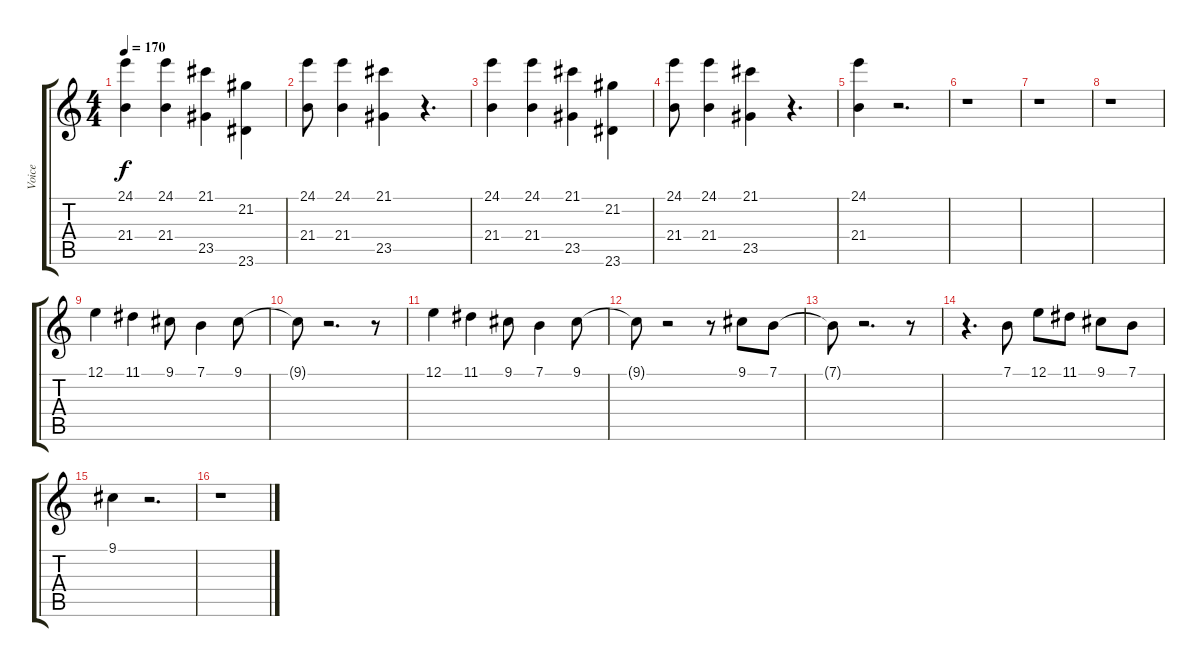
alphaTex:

\track ("Voice" "Voice") {instrument percussiveorgan}
\staff {score tabs}
\tuning (E4 B3 G3 D3 A2 E2) {hide}
\ts (4 4)
\tempo 170
\clef g2
\ks c
(24.1 21.4).4{dy f} (24.1 21.4).4 (21.1 23.5).4 (21.2 23.6).4 |
(24.1 21.4).8 (24.1 21.4).4 (21.1 23.5).4 r.4{d} |
(24.1 21.4).4 (24.1 21.4).4 (21.1 23.5).4 (21.2 23.6).4 |
(24.1 21.4).8 (24.1 21.4).4 (21.1 23.5).4 r.4{d} |
(24.1 21.4).4 r.2{d} |
r.1 |
r.1 |
r.1 |
12.1.4 11.1.4 9.1.8 7.1.4 9.1.8 |
9.1{t}.8 r.2{d} r.8 |
12.1.4 11.1.4 9.1.8 7.1.4 9.1.8 |
9.1{t}.8 r.2 r.8 9.1.8 7.1.8 |
7.1{t}.8 r.2{d} r.8 |
r.4{d} 7.1.8 12.1.8 11.1.8 9.1.8 7.1.8 |
9.1.4 r.2{d} |
r.1
